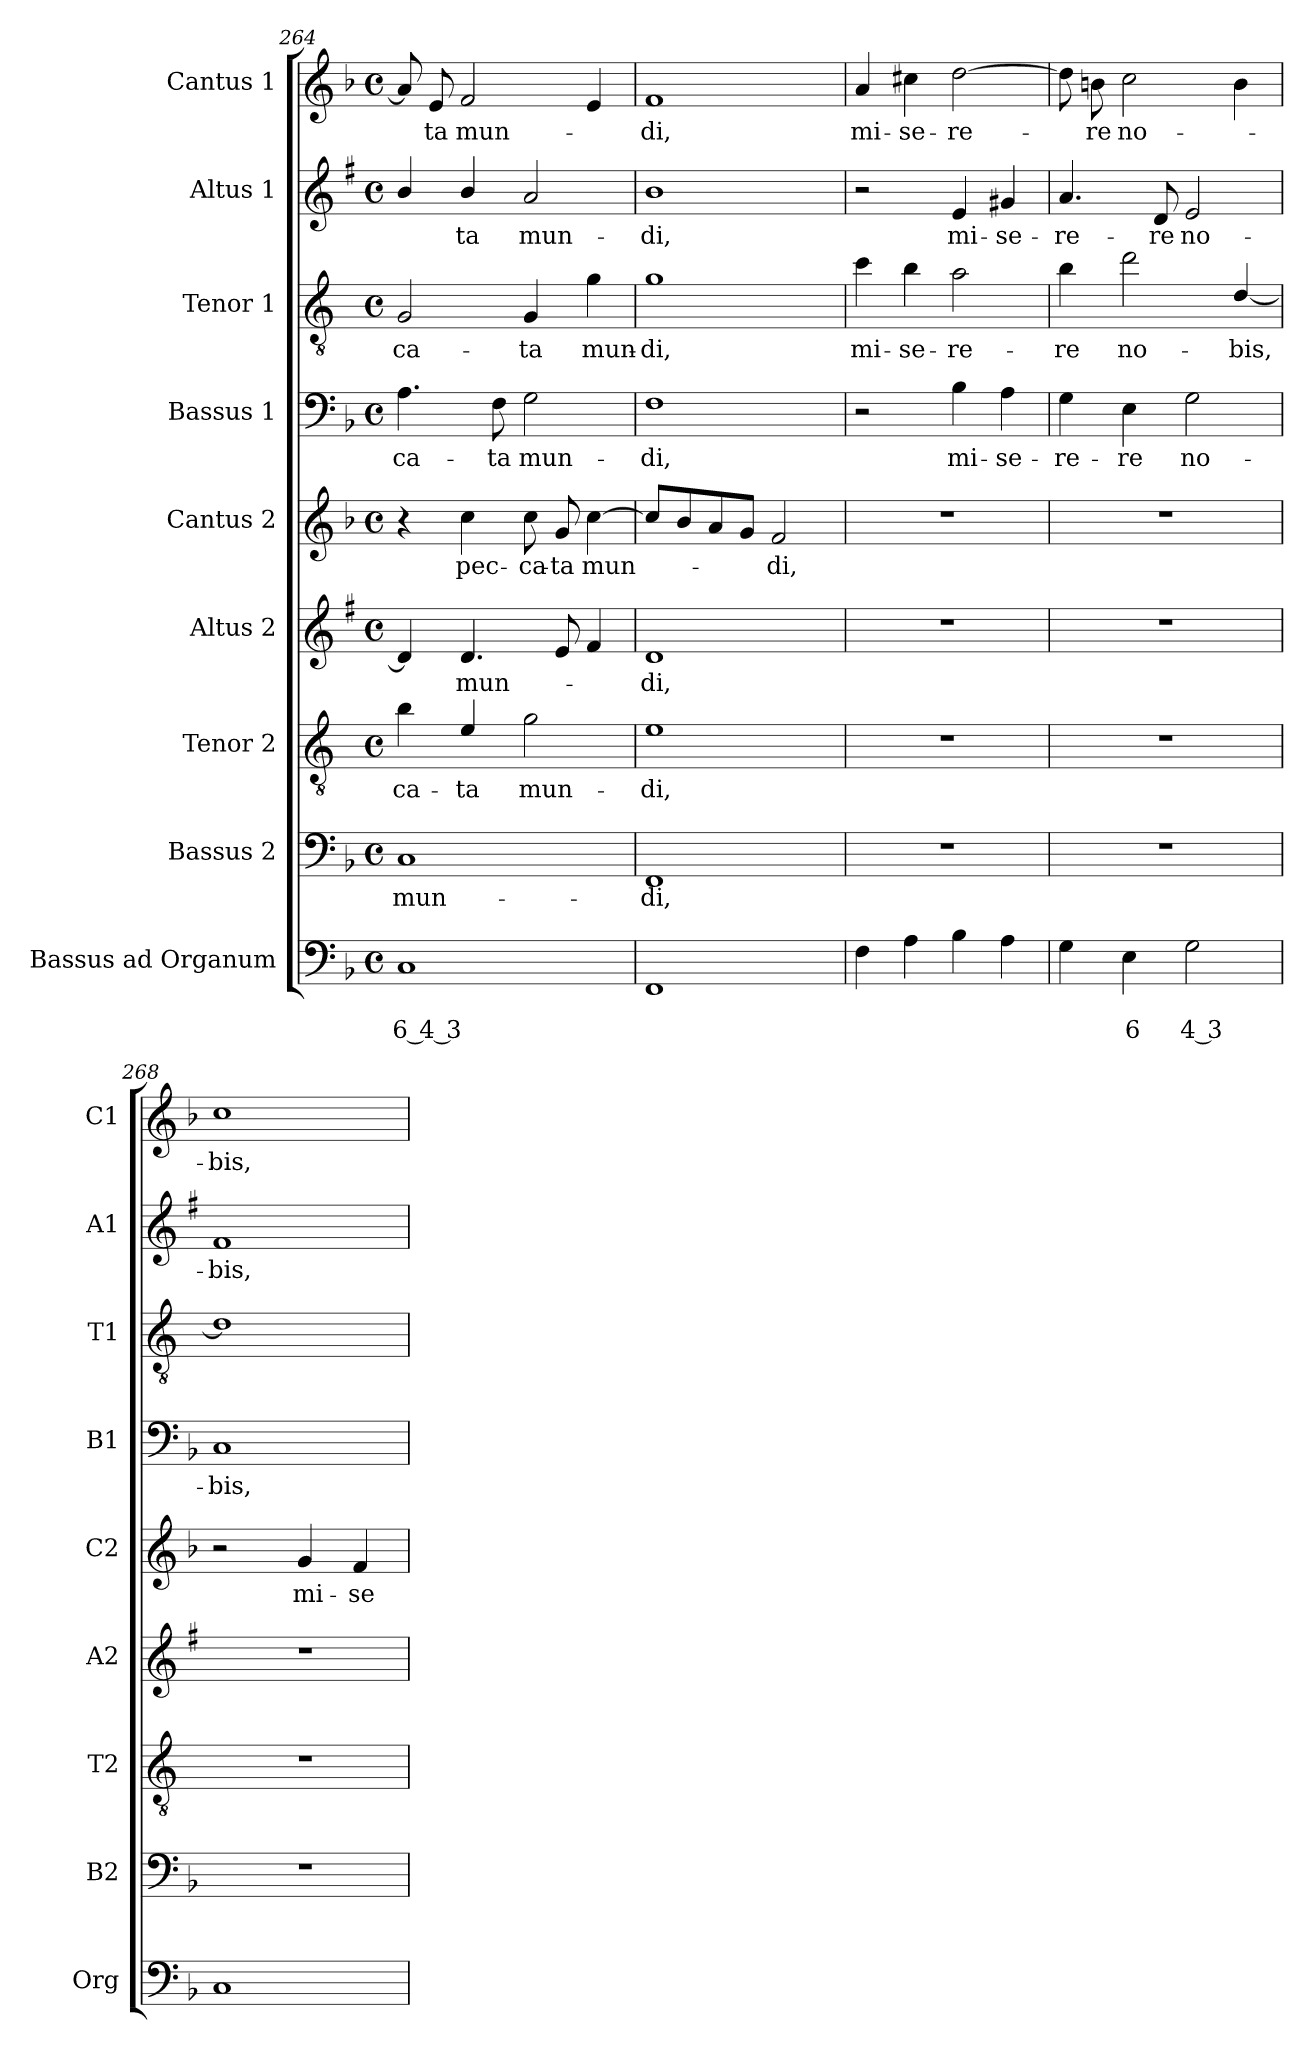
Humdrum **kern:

**kern	**text	**text	**kern	**text	**kern	**text	**kern	**text	**kern	**text	**kern	**text	**kern	**text	**kern	**text	**kern	**text
*part9	*part9	*part9	*part8	*part8	*part7	*part7	*part6	*part6	*part5	*part5	*part4	*part4	*part3	*part3	*part2	*part2	*part1	*part1
*staff9	*staff9	*staff9	*staff8	*staff8	*staff7	*staff7	*staff6	*staff6	*staff5	*staff5	*staff4	*staff4	*staff3	*staff3	*staff2	*staff2	*staff1	*staff1
*I"Bassus ad Organum	*	*	*I"Bassus 2	*	*I"Tenor 2	*	*I"Altus 2	*	*I"Cantus 2	*	*I"Bassus 1	*	*I"Tenor 1	*	*I"Altus 1	*	*I"Cantus 1	*
*I'Org	*	*	*I'B2	*	*I'T2	*	*I'A2	*	*I'C2	*	*I'B1	*	*I'T1	*	*I'A1	*	*I'C1	*
*clefF4	*	*	*clefF4	*	*clefGv2	*	*clefG2	*	*clefG2	*	*clefF4	*	*clefGv2	*	*clefG2	*	*clefG2	*
*	*	*	*	*	*ITrd4c7	*	*ITrd1c2	*	*	*	*	*	*ITrd4c7	*	*ITrd1c2	*	*	*
*k[b-]	*	*	*k[b-]	*	*k[b-]	*	*k[b-]	*	*k[b-]	*	*k[b-]	*	*k[b-]	*	*k[b-]	*	*k[b-]	*
*F:	*	*	*F:	*	*F:	*	*F:	*	*F:	*	*F:	*	*F:	*	*F:	*	*F:	*
*M4/4	*	*	*M4/4	*	*M4/4	*	*M4/4	*	*M4/4	*	*M4/4	*	*M4/4	*	*M4/4	*	*M4/4	*
*met(c)	*	*	*met(c)	*	*met(c)	*	*met(c)	*	*met(c)	*	*met(c)	*	*met(c)	*	*met(c)	*	*met(c)	*
=264	=264	=264	=264	=264	=264	=264	=264	=264	=264	=264	=264	=264	=264	=264	=264	=264	=264	=264
!	!	!LO:LY:b	!	!LO:LY:b	!	!LO:LY:b	!	!	!	!	!	!LO:LY:b	!	!LO:LY:b	!	!	!	!
1C	.	6 4 3	1C	mun-	4e\	-ca-	4c/]	.	4r	.	4.A\	-ca-	2C/	-ca-	4a/	.	8a/]	.
!	!	!	!	!	!	!	!	!	!	!	!	!	!	!	!	!	!	!LO:LY:b
.	.	.	.	.	.	.	.	.	.	.	.	.	.	.	.	.	8e/	-ta
!	!	!	!	!	!	!LO:LY:b	!	!LO:LY:b	!	!LO:LY:b	!	!	!	!	!	!LO:LY:b	!	!LO:LY:b
.	.	.	.	.	4A/	-ta	4.c/	mun-	4cc\	pec-	.	.	.	.	4a/	-ta	2f/	mun-
!	!	!	!	!	!	!	!	!	!	!	!	!LO:LY:b	!	!	!	!	!	!
.	.	.	.	.	.	.	.	.	.	.	8F\	-ta	.	.	.	.	.	.
!	!	!	!	!	!	!LO:LY:b	!	!	!	!LO:LY:b	!	!LO:LY:b	!	!LO:LY:b	!	!LO:LY:b	!	!
.	.	.	.	.	2c\	mun-	.	.	8cc\	-ca-	2G\	mun-	4C/	-ta	2g/	mun-	.	.
!	!	!	!	!	!	!	!	!	!	!LO:LY:b	!	!	!	!	!	!	!	!
.	.	.	.	.	.	.	8d/	.	8g/	-ta	.	.	.	.	.	.	.	.
!	!	!	!	!	!	!	!	!	!	!LO:LY:b	!	!	!	!LO:LY:b	!	!	!	!
.	.	.	.	.	.	.	4e/	.	[4cc\	mun-	.	.	4c\	mun-	.	.	4e/	.
!!LO:LB:g=z
=265	=265	=265	=265	=265	=265	=265	=265	=265	=265	=265	=265	=265	=265	=265	=265	=265	=265	=265
!	!	!	!	!LO:LY:b	!	!LO:LY:b	!	!LO:LY:b	!	!	!	!LO:LY:b	!	!LO:LY:b	!	!LO:LY:b	!	!LO:LY:b
1FF	.	.	1FF	-di,	1A	-di,	1c	-di,	8cc/L]	.	1F	-di,	1c	-di,	1a	-di,	1f	-di,
.	.	.	.	.	.	.	.	.	8b-/	.	.	.	.	.	.	.	.	.
.	.	.	.	.	.	.	.	.	8a/	.	.	.	.	.	.	.	.	.
.	.	.	.	.	.	.	.	.	8g/J	.	.	.	.	.	.	.	.	.
!	!	!	!	!	!	!	!	!	!	!LO:LY:b	!	!	!	!	!	!	!	!
.	.	.	.	.	.	.	.	.	2f/	-di,	.	.	.	.	.	.	.	.
=266	=266	=266	=266	=266	=266	=266	=266	=266	=266	=266	=266	=266	=266	=266	=266	=266	=266	=266
!	!	!	!	!	!	!	!	!	!	!	!	!	!	!LO:LY:b	!	!	!	!LO:LY:b
4F\	.	.	1r	.	1r	.	1r	.	1r	.	2r	.	4f\	mi-	2r	.	4a/	mi-
!	!	!	!	!	!	!	!	!	!	!	!	!	!	!LO:LY:b	!	!	!	!LO:LY:b
4A\	.	.	.	.	.	.	.	.	.	.	.	.	4e\	-se-	.	.	4cc#X\	-se-
!	!	!	!	!	!	!	!	!	!	!	!	!LO:LY:b	!	!LO:LY:b	!	!LO:LY:b	!	!LO:LY:b
4B-\	.	.	.	.	.	.	.	.	.	.	4B-\	mi-	2d\	-re-	4d/	mi-	[2dd\	-re-
!	!	!	!	!	!	!	!	!	!	!	!	!LO:LY:b	!	!	!	!LO:LY:b	!	!
4A\	.	.	.	.	.	.	.	.	.	.	4A\	-se-	.	.	4f#X/	-se-	.	.
=267	=267	=267	=267	=267	=267	=267	=267	=267	=267	=267	=267	=267	=267	=267	=267	=267	=267	=267
!	!	!	!	!	!	!	!	!	!	!	!	!LO:LY:b	!	!LO:LY:b	!	!LO:LY:b	!	!
4G\	.	.	1r	.	1r	.	1r	.	1r	.	4G\	-re-	4e\	-re	4.g/	-re-	8dd\]	.
!	!	!	!	!	!	!	!	!	!	!	!	!	!	!	!	!	!	!LO:LY:b
.	.	.	.	.	.	.	.	.	.	.	.	.	.	.	.	.	8bn\	-re
!	!	!LO:LY:b	!	!	!	!	!	!	!	!	!	!LO:LY:b	!	!LO:LY:b	!	!	!	!LO:LY:b
4E\	.	6	.	.	.	.	.	.	.	.	4E\	-re	2g\	no-	.	.	2cc\	no-
!	!	!	!	!	!	!	!	!	!	!	!	!	!	!	!	!LO:LY:b	!	!
.	.	.	.	.	.	.	.	.	.	.	.	.	.	.	8c/	-re	.	.
!	!	!LO:LY:b	!	!	!	!	!	!	!	!	!	!LO:LY:b	!	!	!	!LO:LY:b	!	!
2G\	.	4 3	.	.	.	.	.	.	.	.	2G\	no-	.	.	2d/	no-	.	.
!	!	!	!	!	!	!	!	!	!	!	!	!	!	!LO:LY:b	!	!	!	!
.	.	.	.	.	.	.	.	.	.	.	.	.	[4G/	-bis,	.	.	4b\	.
=268	=268	=268	=268	=268	=268	=268	=268	=268	=268	=268	=268	=268	=268	=268	=268	=268	=268	=268
!	!	!	!	!	!	!	!	!	!	!	!	!LO:LY:b	!	!	!	!LO:LY:b	!	!LO:LY:b
1C	.	.	1r	.	1r	.	1r	.	2r	.	1C	-bis,	1G]	.	1e	-bis,	1cc	-bis,
!	!	!	!	!	!	!	!	!	!	!LO:LY:b	!	!	!	!	!	!	!	!
.	.	.	.	.	.	.	.	.	4g/	mi-	.	.	.	.	.	.	.	.
!	!	!	!	!	!	!	!	!	!	!LO:LY:b	!	!	!	!	!	!	!	!
.	.	.	.	.	.	.	.	.	4f/	-se-	.	.	.	.	.	.	.	.
=	=	=	=	=	=	=	=	=	=	=	=	=	=	=	=	=	=	=
*-	*-	*-	*-	*-	*-	*-	*-	*-	*-	*-	*-	*-	*-	*-	*-	*-	*-	*-
